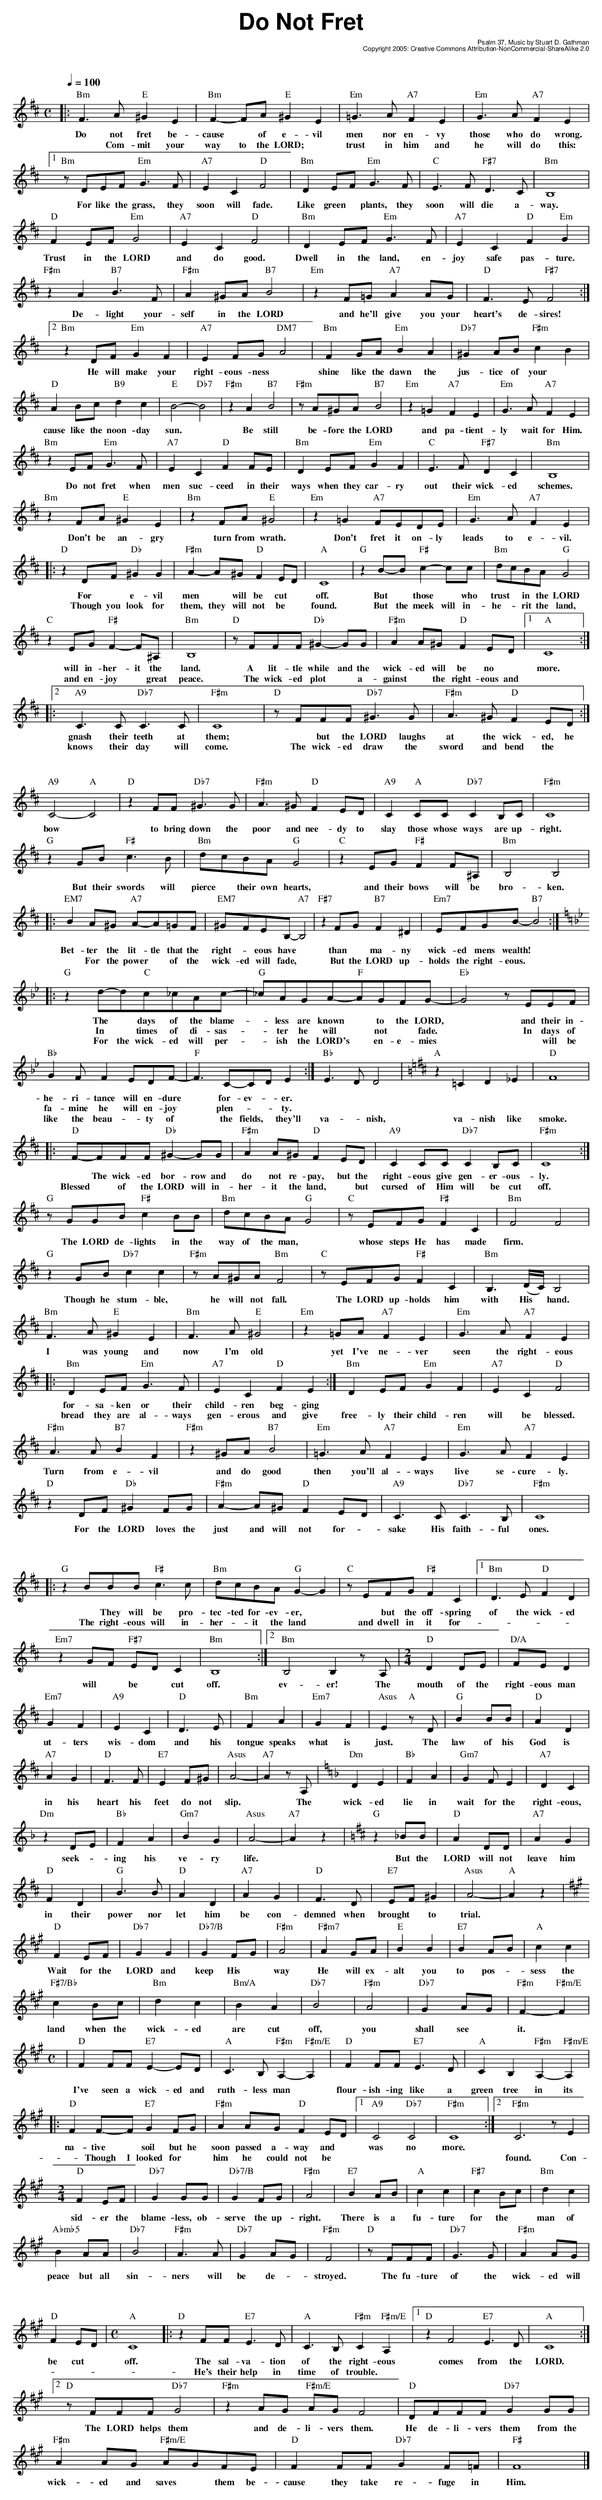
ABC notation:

X:1
T: Do Not Fret
C: Psalm 37, Music by Stuart D. Gathman
C: Copyright 2005: Creative Commons Attribution-NonCommercial-ShareAlike 2.0
M: C
L: 1/4
Q: 1/4=100
K: BMin
V:1
|:"Bm"F>A"E"^GE|"Bm"F-F/A/"E"^GE|"Em"=G>A"A7"FE|"Em"G>A"A7"FE|
w:Do not fret be-|cause* of e-vil|men nor en-vy|those who do wrong.|
w:* Com-mit your|way to the LORD;*|trust in him and|he will do this:|
V:1
[1"Bm"z/D/E/F/"Em"G>F|"A7"EC"D"F2|"Bm"DE/F/"Em"G>F|"C"E>F"F#7"D>C|"Bm"B,4|
w:For like the grass, they|soon will fade.|Like green* plants, they|soon will die a-|way.|
V:1
"D"FE/F/"Em"G2|"A7"EC"D"F2|"Bm"DE/F/"Em"G>F|"A7"EC"D"F"Em"G|
w:Trust in the LORD|and do good.|Dwell in the land, en-|joy safe pas-ture.|
"F#m"zA"B7"B>F|"F#m"A^G/A/"B7"B2|"Em"zF/=G/"A7"AA/G/|"D"F>E"F#7"F2:|
w:De-light your-|self in the LORD|and he'll give you your|heart's de-sires!|
[2"Bm"zD/F/"Em"GF|"A7"EF/G/"DM7"A2|"Bm"FG/A/"Em"BA|"Db7"^GA/B/"F#m"cB|
w:He will make your|right-eous-ness|shine like the dawn the|jus-tice of your|
"D"AB/c/"B9"dc|"E"B2-"Db7"B2|"F#m"zA"B7"B2|"F#m"z/A/^G/A/"B7"B2|"Em"z=G"A7"FE|"Em"G>A"A7"FE|
w:cause like the noon-day|sun.|Be still|be-fore the LORD|and pa-tient-|ly wait for Him.|
V:1
"Bm"zE/F/"Em"G>F|"A7"EC"D"FF/E/|"Bm"DE/F/"Em"GF|"C"E>F"F#7"DC|"Bm"B,4|
w:Do not fret when|men suc-ceed in their|ways when they car-ry|out their wick-ed|schemes.|
V:1
"Bm"zF/A/"E"^GE|"Bm"zF/A/"E"^G2|"Em"z=G"A7"F/E/D/E/|"Em"G>A"A7"FE|
w:Don't be an-gry|turn from wrath.|Don't fret it on-ly|leads to e-vil.|
V:1
|:"D"zD/F/"Db"^GG|"F#m"A-A/^G/"D"FE/D/|"A"C4|"G"zB/-B/"F#"c-c/c/|"Bm"d/c/B/A/"G"G2|
w: For* e-vil | men* will be cut*  | off. | But* those* who|trust* in the LORD|
w:Though you look for|them, they will not be*|found.|But the meek will in-|he-*rit the land,|
V:1
"C"zE/G/"F#"F-F/^A,/|"Bm"B,4|"D"z/F/F/F/"Db"^G-G/G/|"F#m"AA/^G/"D"FE/D/|[1"A"C4:|
w:will in-her-it the|land.|A lit-tle while and the | wick-ed will be no*|more.|
w:and en-joy* great|peace.|The wick-ed plot* a-|gainst* the right-eous and| |
[2|:"A9"C>C"Db7"C>C   |  "F#m"C4|"D"z/F/F/F/"Db7"^G>G|"F#m"A>^G"D"FE/D/:|
w:gnash their teeth at |them;|* but the LORD laughs|at the wick-ed, he|
w:knows their day will|come.|The wick-ed draw the|sword and bend the*|
"A9"C2-"A"C2|"D"zF/F/"Db7"^G>G|"F#m"A>^G"D"FE/D/|"A9"C"A"C/C/"Db7"CB,/C/|"F#m"C4|
w:bow|to bring down the|poor and nee-dy to|slay those whose ways are up-|right.|
"G"zG/B/"F#"c>B|"Bm"d/c/B/A/"G"G2|"C"zE/G/"F#"FF/^A,/|"Bm"B,2 B,2|
w:But their swords will|pierce* their own hearts,|and their bows will be|bro-ken.|
|:"EM7"BA/^G/ "A7"A/-A/=G/F/|"EM7"^G/F/E/B,/-"A7"B,2|"F#7"zF/G/"B7"F^D|"Em7"E/F/G/B/-"B7"B2:|
w:Bet-ter the lit-tle that the|right-*eous have|than* ma-ny|wick-ed mens wealth!|
w:* For the power* of the|wick-ed will fade,|But the LORD up-|holds the right-eous.|
|:[K:Bb]"G"zd/-d/"C"c/_c/A/c/-|"G"_c/A/G/A/-"F"A/G/F/G/-|"Eb"G2z/E/E/F/|
w:The* days of the blame-|*less are known* to the LORD,|*and their in-|
w:In* times of di-sas-|*ter he will* not* fade.|*In days of|
w:For the wick-ed will per-|*ish the LORD's* en-e-mies|* * will be|
"Bb"GF/FE/D/F/-| "F"F>C-C/D/E :| "Bb"E>D D2|[K:D]"A"z =C D _E|"D"F4|
w:he-ri-tance will en-dure|* for-ev-*er.| | | |
w:fa-mine he will en-joy|* plen-* * ty.| | | |
w:like the beau-*ty of| * the fields,* they'll|va-*nish, |va-nish like | smoke.|
|:"D"F/-F/F/F/"Db"^G-G/G/|"F#m"AA/^G/"D"FE/D/|"A9"CC/C/"Db7"CB,/C/ |"F#m"C4:|
w:* The wick-ed bor-row and|do not re-pay, but the|right-eous give gen-er-ous-|ly.|
w:Blessed* of the LORD will in-|her-it the land,* but|cursed of Him will be cut|off.|
"G"z/G/G/B/"F#"cB/B/|"Bm"d/c/B/A/"G"G2|"C"z/E/F/G/"F#"FC|"Bm"F2 F2|
w:The LORD de-lights in the|way of the man,|whose steps He has made|firm.|
"G"zG/B/"Db7"cc|"F#m"z/A/^G/A/"Bm"F2|"C"z/E/F/G/"F#"FC|"Bm"B,3/(D//C//) B,2|
w:Though he stum-ble,|he will not fall.|The LORD up-holds him|with His* hand.|
"Bm"F>A"E"^GE|"Bm"F>A"E"^G2|"Em"z=G/A/"A7"FE|"Em"G>A"A7"FE|
w:I was young and|now I'm old|yet I've ne-ver|seen the right-eous|
|:"Bm"DE/F/"Em"G>F|"A7"EC"D"FE:|"Bm"DE/F/"Em"GF|"A7"EC"D"F2|
w:for-sa-ken or their|child-ren beg-ging| | |
w:bread they are al-ways|gen-erous and give|free-ly their child-ren|will be blessed.|
"F#m"A>A"B7"BF|"F#m"z^G/A/"B7"B2|"Em"=G>A"A7"FE|"Em"G>A"A7"FE|
w:Turn from e-vil|and do good|then you'll al-ways|live se-cure-ly.|
"D"zD/F/"Db"^GF/G/|"F#m"A-A/^G/"D"FE/D/|"A9"C>C"Db7"C>B,|"F#m"C4|
w:For the LORD loves the|just and will not for-*|sake His faith-ful|ones.|
|:"G"zB/B/B/"F#"c>c|"Bm"d/c/B/A/"G"G-G|"C"z/E/F/G/"F#"FC|[1"Bm"D>E "D"FD|
w:*They will be pro-|tec-ted for-ev-er,|*but the off-spring|of the wick-ed|
w:The right-eous will in-|her-*it the land*|and dwell in it for-| |
"Em7"zG/F/ "F#7"E/D/C|"Bm"B,4:|[2"Bm"B,2B,z/A,/|[M:2/4]"D"DD/E/|"D/A"F/E/D|
w:will* be* cut|off.       | ev-er! The | mouth of the|right-eous man|
"Em7"GF|"A9"EC |"D"D>E|"Bm"FA|"Em7"GF|"Asus"E"A"z/D/|"G"BB/B/|"D"A D|
w:ut-ters|wis-dom | and his|tongue speaks|what is just. The|law of his|God is|
"A7"AG|"D"F>F|"E7"EF/^G/|"Asus"A2-|"A7"Az/A,/|[K:Dm]"Dm"DE|"Bb"FA|"Gm7"GF/E|"A7"DC|
w:in his|heart his|feet do not|slip.|* The|wick-ed|lie in|wait for the|right-eous,|
"Dm"zD/E/|"Bb"FA|"Gm7"BG|"Asus"A2-|"A7"Az|[K:D]"G"z_B/B/|"D"AD/D/|"A7"AG|
w:seek-*|ing his|ve-ry|life.|*|But the|LORD will not|leave him|
"D" FD|"G" B>B|"D"AD     |"A7"AG|"D"F>D|"E7"E/F/^G|"Asus"A2-|"A"Az |
w:in their|power nor|let him|be con-|demned when|brought* to|trial.|*|
K:A
"D"FE/F/|"Db7"GG|"Db7/B"GF/G/|"F#m"A2|"F#m7"AG/A/|"E"BB|"E7"BA/B/|"A"cc|
w:Wait for the|LORD and|keep His*|way|He will ex-|alt you|to pos-*|sess the|
"F#7/Bb"cB/c/|"Bm"dc|"Bm/A"BA|"Db7"B2|"F#m"A2|"Db7"GA/G/|"F#m"F-"F#m/E"F|
w:land when the|wick-ed|are cut|off,|you|shall see*| it.* |
M:C
|"D" F F/F/ "E7"E-E/D/|"A"C>B, "F#m"A,-"F#m/E"A,|"D"F F/F/ "E7"E>D|"A"CB, "F#m"A,-"F#m/E"A,|
w:I've seen a wick-ed and|ruth-less man*|flour-ish-ing like a|green tree in its|
|:"D" FF/-F/ "E7"GF/G/|"F#m"AA/G/ "D"FE/D/ |[1 "A9"C2 "Db7"C2 |"F#m"C4 :|[2"F#m"C3z/E|
w:na-tive* soil but he|soon passed a-way and*|was no|more.| |
w:* Though I looked for*|him he could not be*| | | found. Con-|
M:2/4
"D"FE/F/|"Db7"GG/G/|"Db7/B"GF/G/|"F#m"A2|"E7"BA/B/|"A"cc|"F#7"cB/c/|"Bm" dc|
w:sid-er the|blame-less, ob-|serve the up-|right.|There is a|fu-ture|for the*|man of|
"Abmb5"BA/A/|"Db7"B2|"F#m"A>A|"Db7"GA/G/|"F#m"F2|"D"z/F/F/F/|"Db7"G>G|"F#m"AA/G/|
w:peace but all|sin-|ners will|be de-*|stroyed.|The fu-ture|of the|wick-ed will|
"D"FE/D/|[M:C]"A"C4|:"D"zF/F/ "E7"E>D|"A"C>B,"F#m"C"F#m/E"A,|[1"D"zF2"E7"E>D|"A"C4:|
w:be cut*|off.|The sal-va-tion|of the right-eous|comes from the|LORD.|
w:       |    |He's their help in|time of trouble.| | |
[2"D"z/F/F/F/ "Db7"G2|"F#m"zA/G/ "F#m/E"A/G/F2|"D"D/F/F/F/ "Db7"G G/G/|
w:The LORD helps them|and de-li-vers them.|He de-li-vers them from the|
"F#m"AA/G/ "F#m/E"A/G/F/E/|"D"FF/F/ "Db7"GF/=F/|"F#"F4|]
w:wick-ed and saves* them be-|cause they take re-fuge in|Him.|
